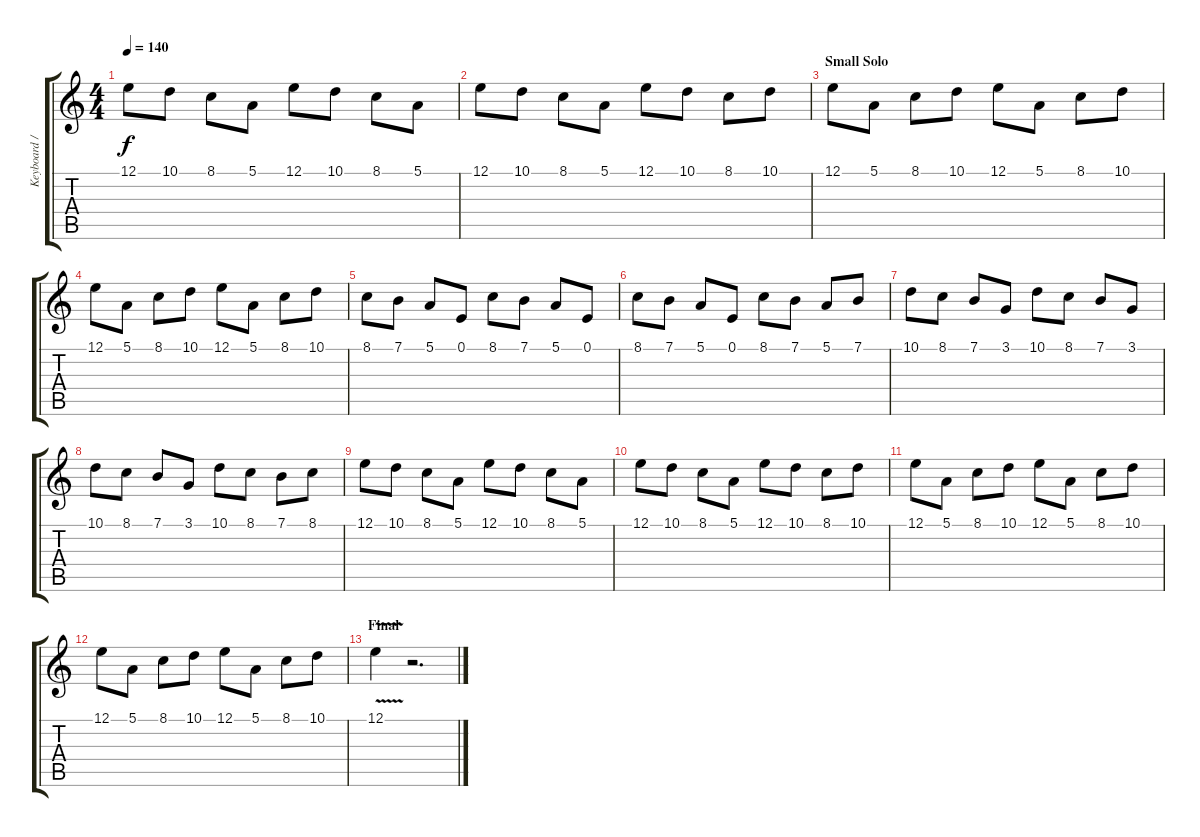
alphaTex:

\track ("Keyboard / Flute" "Keyboard /") {instrument lead2sawtooth}
\staff {score tabs}
\tuning (E4 B3 G3 D3 A2 E2) {hide}
\ts (4 4)
\tempo 140
\clef g2
\ks c
12.1.8{dy f} 10.1.8 8.1.8 5.1.8 12.1.8 10.1.8 8.1.8 5.1.8 |
12.1.8 10.1.8 8.1.8 5.1.8 12.1.8 10.1.8 8.1.8 10.1.8 |
\section ("" "Small Solo")
12.1.8{volume 11 instrument lead2sawtooth} 5.1.8 8.1.8 10.1.8 12.1.8 5.1.8 8.1.8 10.1.8 |
12.1.8 5.1.8 8.1.8 10.1.8 12.1.8 5.1.8 8.1.8 10.1.8 |
8.1.8 7.1.8 5.1.8 0.1.8 8.1.8 7.1.8 5.1.8 0.1.8 |
8.1.8 7.1.8 5.1.8 0.1.8 8.1.8 7.1.8 5.1.8 7.1.8 |
10.1.8 8.1.8 7.1.8 3.1.8 10.1.8 8.1.8 7.1.8 3.1.8 |
10.1.8 8.1.8 7.1.8 3.1.8 10.1.8 8.1.8 7.1.8 8.1.8 |
12.1.8 10.1.8 8.1.8 5.1.8 12.1.8 10.1.8 8.1.8 5.1.8 |
12.1.8 10.1.8 8.1.8 5.1.8 12.1.8 10.1.8 8.1.8 10.1.8 |
12.1.8 5.1.8 8.1.8 10.1.8 12.1.8 5.1.8 8.1.8 10.1.8 |
12.1.8 5.1.8 8.1.8 10.1.8 12.1.8 5.1.8 8.1.8 10.1.8 |
\section ("" "Final")
12.1{v}.4 r.2{d}
